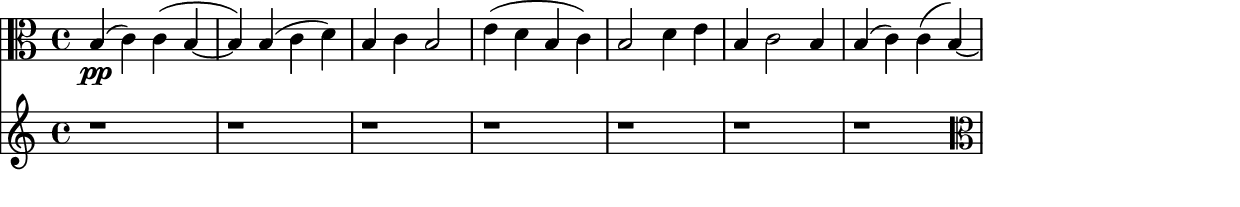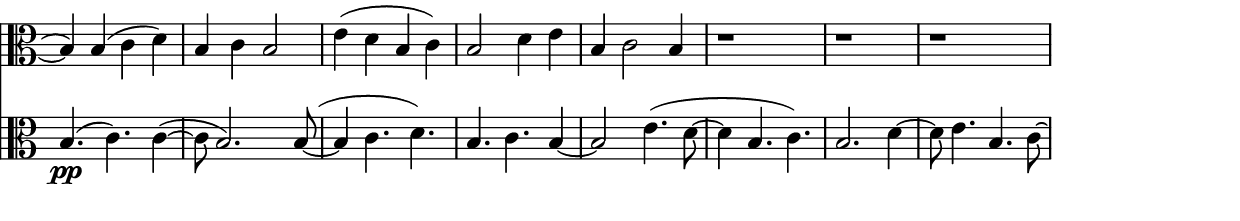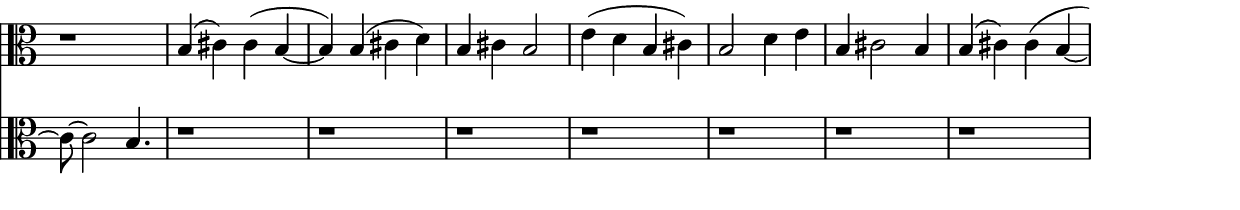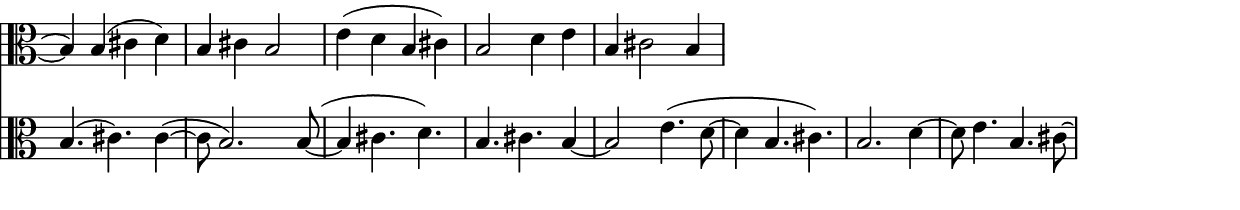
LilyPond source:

\include "lilypond-book-preamble.ly"
\paper {
  #(define dump-extents #t)

  indent = 0\mm
  line-width = 210\mm - 2.0 * 0.4\in
  ragged-right = ##t
  force-assignment = #""
  line-width = #(- line-width (* mm  3.000000))
}
\layout {
}
<<
    \new Staff {   \set Staff.instrumentName = "" \clef alto <b>4-\pp( <c'>4) <c'>4( <b>4~ <b>4) <b>4( <c'>4 <d'>4) <b>4 <c'>4 <b>2 <e'>4( <d'>4 <b>4 <c'>4) <b>2 <d'>4 <e'>4 <b>4 <c'>2 <b>4 <b>4( <c'>4) <c'>4( <b>4~ <b>4) <b>4( <c'>4 <d'>4) <b>4 <c'>4 <b>2 <e'>4( <d'>4 <b>4 <c'>4) <b>2 <d'>4 <e'>4 <b>4 <c'>2 <b>4 r1 r1 r1 r1 <b>4( <cis'>4) <cis'>4( <b>4~ <b>4) <b>4( <cis'>4 <d'>4) <b>4 <cis'>4 <b>2 <e'>4( <d'>4 <b>4 <cis'>4) <b>2 <d'>4 <e'>4 <b>4 <cis'>2 <b>4 <b>4( <cis'>4) <cis'>4( <b>4~ <b>4) <b>4( <cis'>4 <d'>4) <b>4 <cis'>4 <b>2 <e'>4( <d'>4 <b>4 <cis'>4) <b>2 <d'>4 <e'>4 <b>4 <cis'>2 <b>4
               }
    \new Staff {   \set Staff.instrumentName = "" r1 r1 r1 r1 r1 r1 r1 \clef alto <b>4.-\pp( <c'>4.) <c'>4~( <c'>8 <b>2.) <b>8~( <b>4 <c'>4. <d'>4.) <b>4. <c'>4. <b>4~ <b>2 <e'>4.( <d'>8~ <d'>4 <b>4. <c'>4.) <b>2. <d'>4~ <d'>8 <e'>4. <b>4. <c'>8~ <c'>8~ <c'>2 <b>4. r1 r1 r1 r1 r1 r1 r1 <b>4.( <cis'>4.) <cis'>4~( <cis'>8 <b>2.) <b>8~( <b>4 <cis'>4. <d'>4.) <b>4. <cis'>4. <b>4~ <b>2 <e'>4.( <d'>8~ <d'>4 <b>4. <cis'>4.) <b>2. <d'>4~ <d'>8 <e'>4. <b>4. <cis'>8~ <cis'>8~ <cis'>2 <b>4.
               }
>>